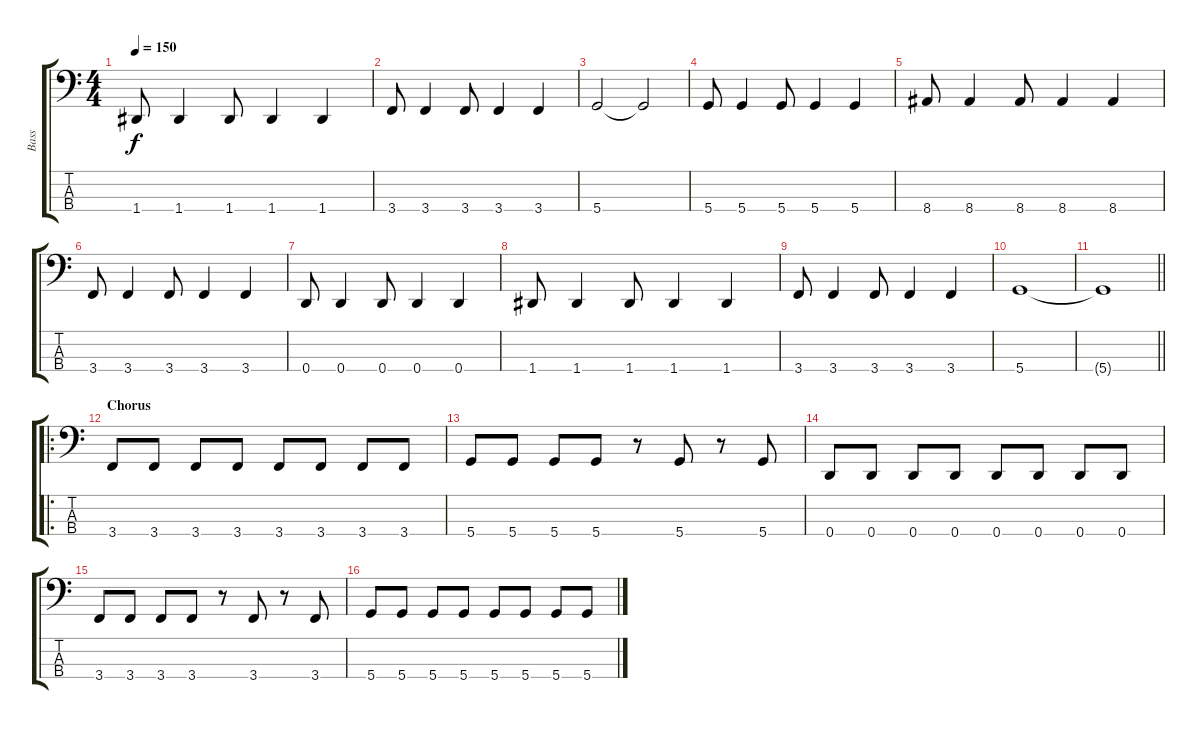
\track ("Bass" "Bass") {instrument electricbassfinger}
\staff {score tabs}
\tuning (G2 D2 A1 D1) {hide}
\ts (4 4)
\tempo 150
\clef f4
\ks c
1.4.8{dy f} 1.4.4 1.4.8 1.4.4 1.4.4 |
3.4.8 3.4.4 3.4.8 3.4.4 3.4.4 |
5.4.2 5.4{t}.2 |
5.4.8 5.4.4 5.4.8 5.4.4 5.4.4 |
8.4.8 8.4.4 8.4.8 8.4.4 8.4.4 |
3.4.8 3.4.4 3.4.8 3.4.4 3.4.4 |
0.4.8 0.4.4 0.4.8 0.4.4 0.4.4 |
1.4.8 1.4.4 1.4.8 1.4.4 1.4.4 |
3.4.8 3.4.4 3.4.8 3.4.4 3.4.4 |
5.4.1 |
\barLineRight lightlight
5.4{t}.1 |
\ro
\section ("" "Chorus")
3.4.8 3.4.8 3.4.8 3.4.8 3.4.8 3.4.8 3.4.8 3.4.8 |
5.4.8 5.4.8 5.4.8 5.4.8 r.8 5.4.8 r.8 5.4.8 |
0.4.8 0.4.8 0.4.8 0.4.8 0.4.8 0.4.8 0.4.8 0.4.8 |
3.4.8 3.4.8 3.4.8 3.4.8 r.8 3.4.8 r.8 3.4.8 |
5.4.8 5.4.8 5.4.8 5.4.8 5.4.8 5.4.8 5.4.8 5.4.8
